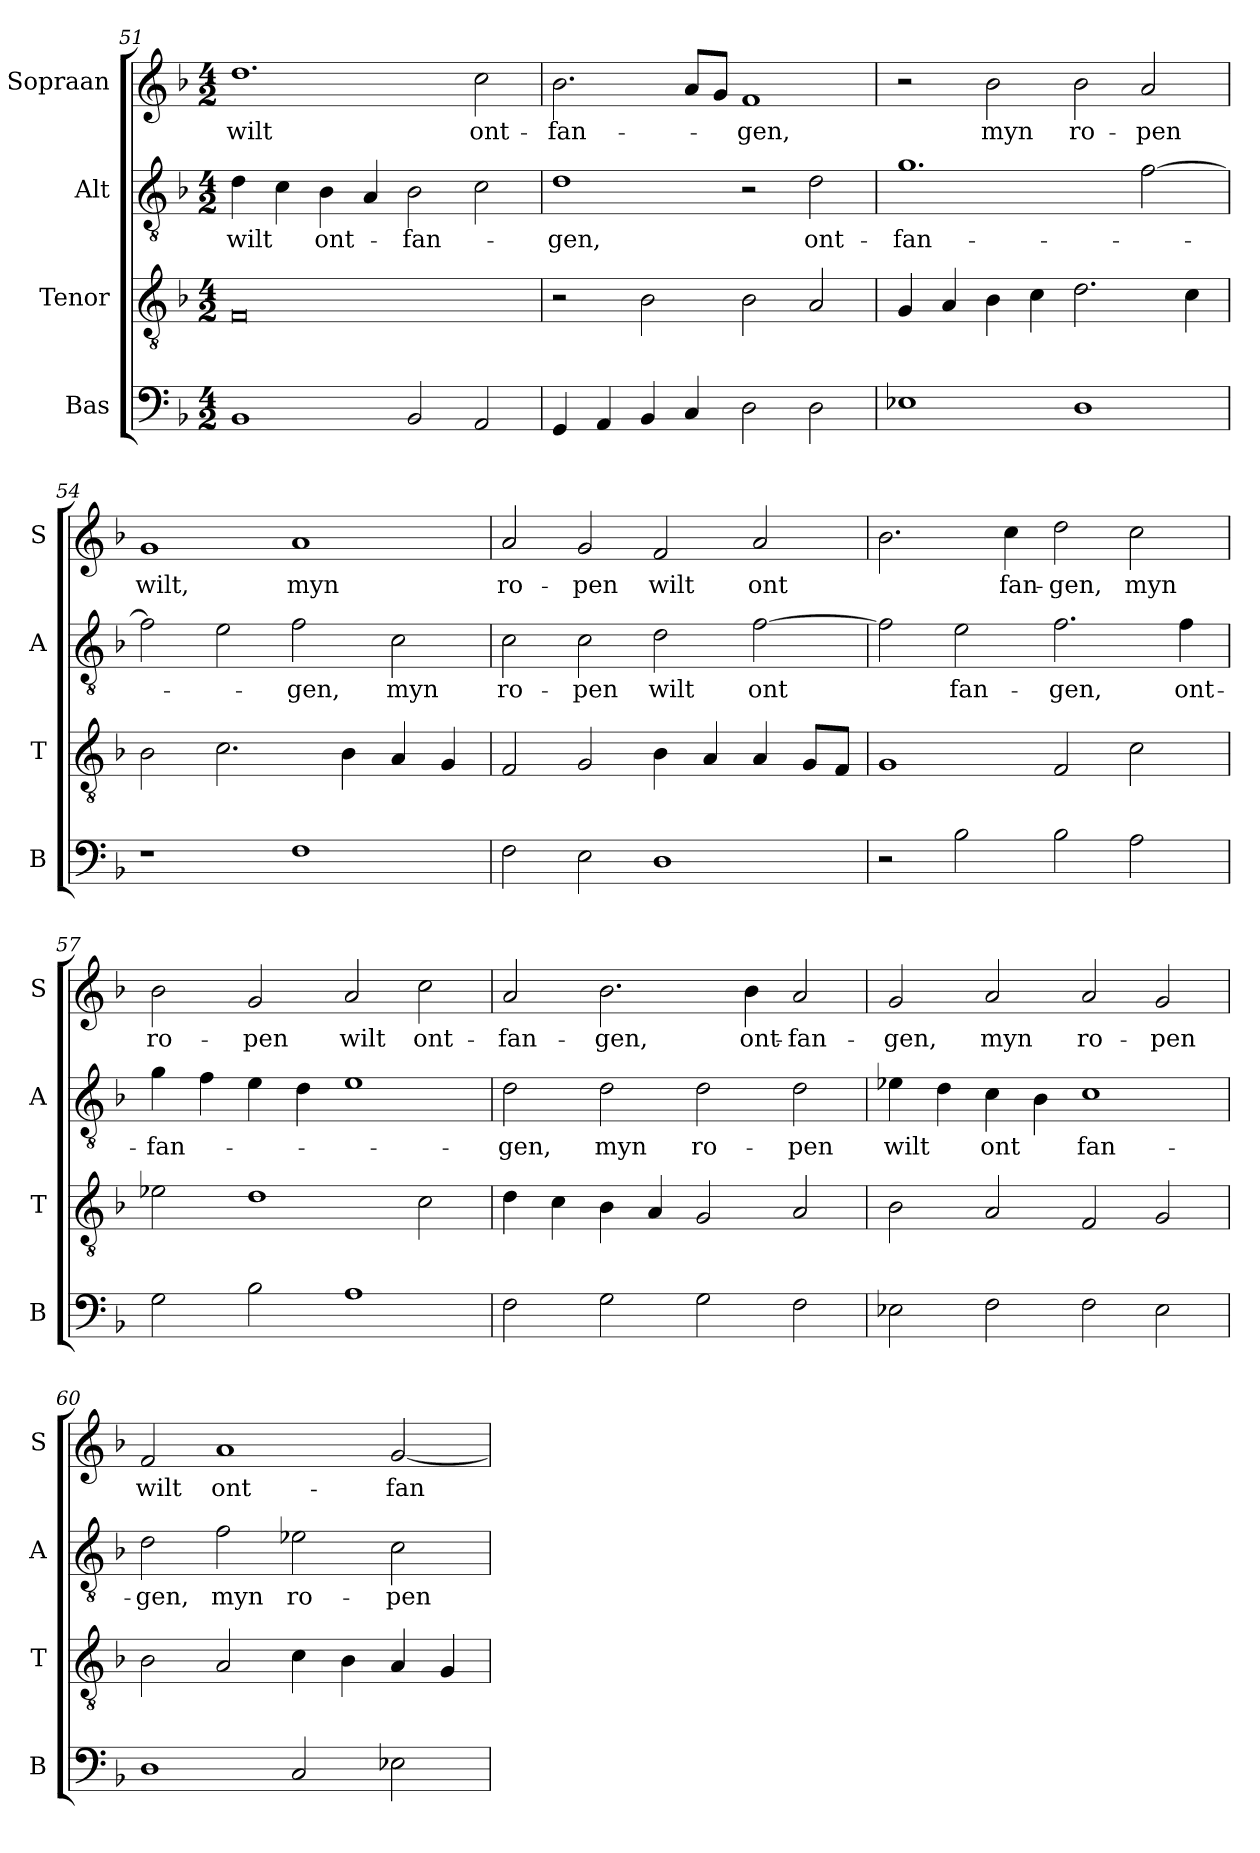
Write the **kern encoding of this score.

**kern	**kern	**kern	**text	**kern	**text
*part4	*part3	*part2	*part2	*part1	*part1
*staff4	*staff3	*staff2	*staff2	*staff1	*staff1
*I"Bas	*I"Tenor	*I"Alt	*	*I"Sopraan	*
*I'B	*I'T	*I'A	*	*I'S	*
!!LO:LB:g=z
*clefF4	*clefGv2	*clefGv2	*	*clefG2	*
*k[b-]	*k[b-]	*k[b-]	*	*k[b-]	*
*F:	*F:	*F:	*	*F:	*
*M4/2	*M4/2	*M4/2	*	*M4/2	*
=51	=51	=51	=51	=51	=51
!	!	!	!LO:LY:b	!	!LO:LY:b
1BB-	0F	4d\	wilt	1.dd	wilt
.	.	4c\	.	.	.
!	!	!	!LO:LY:b	!	!
.	.	4B-\	ont-	.	.
.	.	4A/	.	.	.
!	!	!	!LO:LY:b	!	!
2BB-/	.	2B-\	-fan-	.	.
!	!	!	!	!	!LO:LY:b
2AA/	.	2c\	.	2cc\	ont-
=52	=52	=52	=52	=52	=52
!	!	!	!LO:LY:b	!	!LO:LY:b
4GG/	2r	1d	-gen,	2.b-\	-fan-
4AA/	.	.	.	.	.
4BB-/	2B-\	.	.	.	.
4C/	.	.	.	8a/L	.
.	.	.	.	8g/J	.
!	!	!	!	!	!LO:LY:b
2D\	2B-\	2r	.	1f	-gen,
!	!	!	!LO:LY:b	!	!
2D\	2A/	2d\	ont-	.	.
=53	=53	=53	=53	=53	=53
!	!	!	!LO:LY:b	!	!
1E-X	4G/	1.g	-fan-	2r	.
.	4A/	.	.	.	.
!	!	!	!	!	!LO:LY:b
.	4B-\	.	.	2b-\	myn
.	4c\	.	.	.	.
!	!	!	!	!	!LO:LY:b
1D	2.d\	.	.	2b-\	ro-
!	!	!	!	!	!LO:LY:b
.	.	[2f\	.	2a/	-pen
.	4c\	.	.	.	.
=54	=54	=54	=54	=54	=54
!	!	!	!	!	!LO:LY:b
1r	2B-\	2f\]	.	1g	wilt,
.	2.c\	2e\	.	.	.
!	!	!	!LO:LY:b	!	!LO:LY:b
1F	.	2f\	-gen,	1a	myn
.	4B-\	.	.	.	.
!	!	!	!LO:LY:b	!	!
.	4A/	2c\	myn	.	.
.	4G/	.	.	.	.
=55	=55	=55	=55	=55	=55
!	!	!	!LO:LY:b	!	!LO:LY:b
2F\	2F/	2c\	ro-	2a/	ro-
!	!	!	!LO:LY:b	!	!LO:LY:b
2E\	2G/	2c\	-pen	2g/	-pen
!	!	!	!LO:LY:b	!	!LO:LY:b
1D	4B-\	2d\	wilt	2f/	wilt
.	4A/	.	.	.	.
!	!	!	!LO:LY:b	!	!LO:LY:b
.	4A/	[2f\	ont	2a/	ont
.	8G/L	.	.	.	.
.	8F/J	.	.	.	.
!!LO:LB:g=z
=56	=56	=56	=56	=56	=56
2r	1G	2f\]	.	2.b-\	.
!	!	!	!LO:LY:b	!	!
2B-\	.	2e\	fan-	.	.
!	!	!	!	!	!LO:LY:b
.	.	.	.	4cc\	fan-
!	!	!	!LO:LY:b	!	!LO:LY:b
2B-\	2F/	2.f\	-gen,	2dd\	-gen,
!	!	!	!	!	!LO:LY:b
2A\	2c\	.	.	2cc\	myn
!	!	!	!LO:LY:b	!	!
.	.	4f\	ont-	.	.
=57	=57	=57	=57	=57	=57
!	!	!	!LO:LY:b	!	!LO:LY:b
2G\	2e-X\	4g\	-fan-	2b-\	ro-
.	.	4f\	.	.	.
!	!	!	!	!	!LO:LY:b
2B-\	1d	4e\	.	2g/	-pen
.	.	4d\	.	.	.
!	!	!	!	!	!LO:LY:b
1A	.	1e	.	2a/	wilt
!	!	!	!	!	!LO:LY:b
.	2c\	.	.	2cc\	ont-
=58	=58	=58	=58	=58	=58
!	!	!	!LO:LY:b	!	!LO:LY:b
2F\	4d\	2d\	-gen,	2a/	-fan-
.	4c\	.	.	.	.
!	!	!	!LO:LY:b	!	!LO:LY:b
2G\	4B-\	2d\	myn	2.b-\	-gen,
.	4A/	.	.	.	.
!	!	!	!LO:LY:b	!	!
2G\	2G/	2d\	ro-	.	.
!	!	!	!	!	!LO:LY:b
.	.	.	.	4b-\	ont-
!	!	!	!LO:LY:b	!	!LO:LY:b
2F\	2A/	2d\	-pen	2a/	-fan-
=59	=59	=59	=59	=59	=59
!	!	!	!LO:LY:b	!	!LO:LY:b
2E-X\	2B-\	4e-X\	wilt	2g/	-gen,
.	.	4d\	.	.	.
!	!	!	!LO:LY:b	!	!LO:LY:b
2F\	2A/	4c\	ont	2a/	myn
.	.	4B-\	.	.	.
!	!	!	!LO:LY:b	!	!LO:LY:b
2F\	2F/	1c	fan-	2a/	ro-
!	!	!	!	!	!LO:LY:b
2E-\	2G/	.	.	2g/	-pen
!!LO:LB:g=z
=60	=60	=60	=60	=60	=60
!	!	!	!LO:LY:b	!	!LO:LY:b
1D	2B-\	2d\	-gen,	2f/	wilt
!	!	!	!LO:LY:b	!	!LO:LY:b
.	2A/	2f\	myn	1a	ont-
!	!	!	!LO:LY:b	!	!
2C/	4c\	2e-X\	ro-	.	.
.	4B-\	.	.	.	.
!	!	!	!LO:LY:b	!	!LO:LY:b
2E-X\	4A/	2c\	-pen	[2g/	-fan-
.	4G/	.	.	.	.
=	=	=	=	=	=
*-	*-	*-	*-	*-	*-
